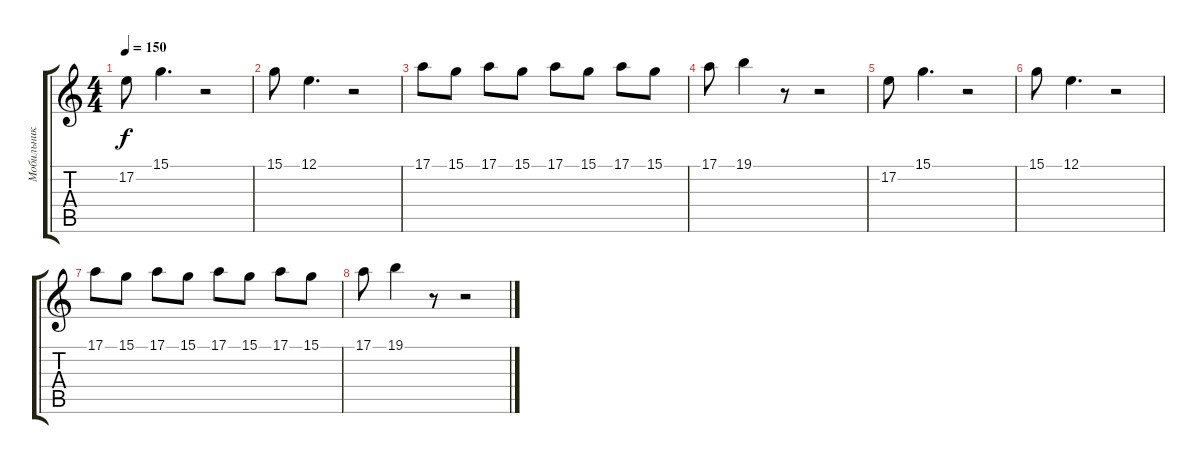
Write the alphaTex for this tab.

\track ("Мобильник" "Мобильник") {instrument pad1newage}
\staff {score tabs}
\tuning (E4 B3 G3 D3 A2 E2) {hide}
\ts (4 4)
\tempo 150
\clef g2
\ks c
17.2.8{dy f} 15.1.4{d} r.2 |
15.1.8 12.1.4{d} r.2 |
17.1.8 15.1.8 17.1.8 15.1.8 17.1.8 15.1.8 17.1.8 15.1.8 |
17.1.8 19.1.4 r.8 r.2 |
17.2.8 15.1.4{d} r.2 |
15.1.8{instrument pad1newage} 12.1.4{d} r.2 |
17.1.8 15.1.8 17.1.8 15.1.8 17.1.8 15.1.8 17.1.8 15.1.8 |
17.1.8 19.1.4 r.8 r.2
